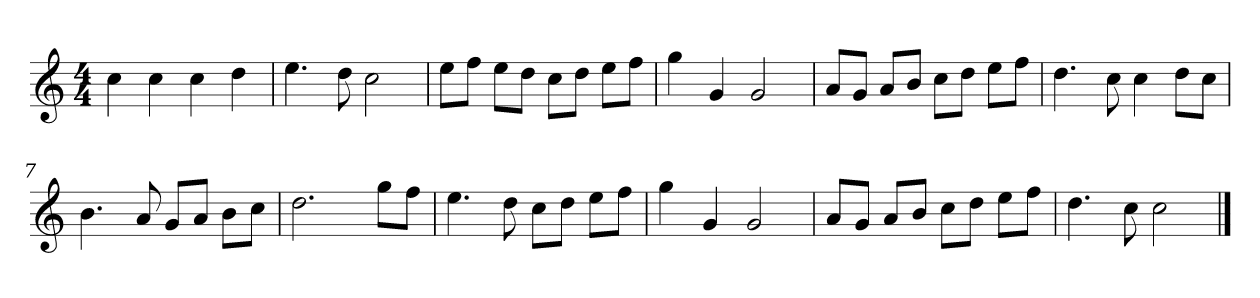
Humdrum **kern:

**kern
*part1
*staff1
*k[]
*M4/4
*MM120
=1
4cc
4cc
4cc
4dd
=2
4.ee
8dd
2cc
=3
8eeL
8ffJ
8eeL
8ddJ
8ccL
8ddJ
8eeL
8ffJ
=4
4gg
4g
2g
=5
8aL
8gJ
8aL
8bJ
8ccL
8ddJ
8eeL
8ffJ
=6
4.dd
8cc
4cc
8ddL
8ccJ
=7
4.b
8a
8gL
8aJ
8bL
8ccJ
=8
2.dd
8ggL
8ffJ
=9
4.ee
8dd
8ccL
8ddJ
8eeL
8ffJ
=10
4gg
4g
2g
=11
8aL
8gJ
8aL
8bJ
8ccL
8ddJ
8eeL
8ffJ
=12
4.dd
8cc
2cc
==
*-
